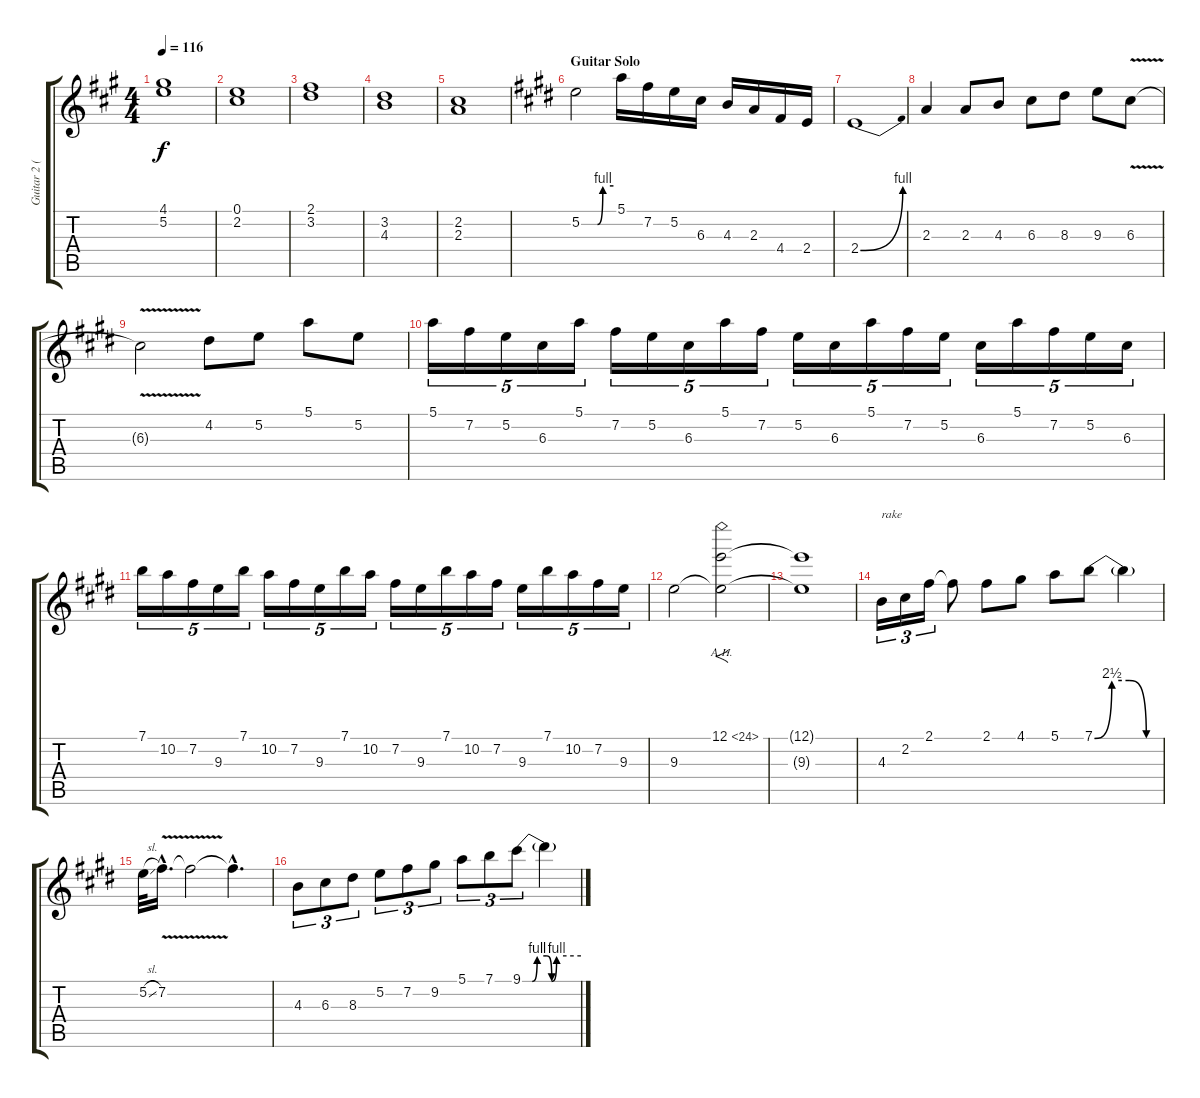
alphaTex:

\track ("Guitar 2 (clean elec.) | Gibson Les Paul" "Guitar 2 (") {instrument electricguitarclean}
\staff {score tabs}
\tuning (E4 B3 G3 D3 A2 E2) {hide}
\ts (4 4)
\tempo 116
\clef g2
\ks f#minor
(4.1 5.2).1{dy f} |
(0.1 2.2).1 |
(2.1 3.2).1 |
(3.2 4.3).1 |
(2.2 2.3).1 |
\section ("" "Guitar Solo")
\ks c#minor
5.2{be (custom 0 0 30 0 40 4 60 4)}.2{volume 16} 5.1.16 7.2.16 5.2.16 6.3.16 4.3.16 2.3.16 4.4.16 2.4.16 |
2.4{be (bend 0 0 60 4)}.1 |
2.3.4 2.3.8 4.3.8 6.3.8 8.3.8 9.3.8 6.3{v}.8 |
6.3{t}.2 4.2.8 5.2.8 5.1.8 5.2.8 |
5.1.16{tu (5 4)} 7.2.16{tu (5 4)} 5.2.16{tu (5 4)} 6.3.16{tu (5 4)} 5.1.16{tu (5 4)} 7.2.16{tu (5 4)} 5.2.16{tu (5 4)} 6.3.16{tu (5 4)} 5.1.16{tu (5 4)} 7.2.16{tu (5 4)} 5.2.16{tu (5 4)} 6.3.16{tu (5 4)} 5.1.16{tu (5 4)} 7.2.16{tu (5 4)} 5.2.16{tu (5 4)} 6.3.16{tu (5 4)} 5.1.16{tu (5 4)} 7.2.16{tu (5 4)} 5.2.16{tu (5 4)} 6.3.16{tu (5 4)} |
7.1.16{tu (5 4)} 10.2.16{tu (5 4)} 7.2.16{tu (5 4)} 9.3.16{tu (5 4)} 7.1.16{tu (5 4)} 10.2.16{tu (5 4)} 7.2.16{tu (5 4)} 9.3.16{tu (5 4)} 7.1.16{tu (5 4)} 10.2.16{tu (5 4)} 7.2.16{tu (5 4)} 9.3.16{tu (5 4)} 7.1.16{tu (5 4)} 10.2.16{tu (5 4)} 7.2.16{tu (5 4)} 9.3.16{tu (5 4)} 7.1.16{tu (5 4)} 10.2.16{tu (5 4)} 7.2.16{tu (5 4)} 9.3.16{tu (5 4)} |
9.3.2 (12.1{ah 12} 9.3{t}).2{f} |
(12.1{t} 9.3{t}).1 |
4.3.16{tu (3 2) txt "rake"} 2.2.16{tu (3 2)} 2.1.16{tu (3 2)} 2.1{t}.8 2.1.8 4.1.8 5.1.8 7.1{be (custom 0 0 15 10 30 10 45 0 60 0)}.8 7.1{t}.4 |
5.2{sl}.32 7.2{v hac}.16{d} 7.2{t}.2 7.2{hac t}.4{d} |
4.3.8{tu (3 2)} 6.3.8{tu (3 2)} 8.3.8{tu (3 2)} 5.2.8{tu (3 2)} 7.2.8{tu (3 2)} 9.2.8{tu (3 2)} 5.1.8{tu (3 2)} 7.1.8{tu (3 2)} 9.1{be (custom 0 0 5 0 10 0 15 4 25 4 30 0 35 4 60 4)}.8{tu (3 2)} 9.1{t}.4
